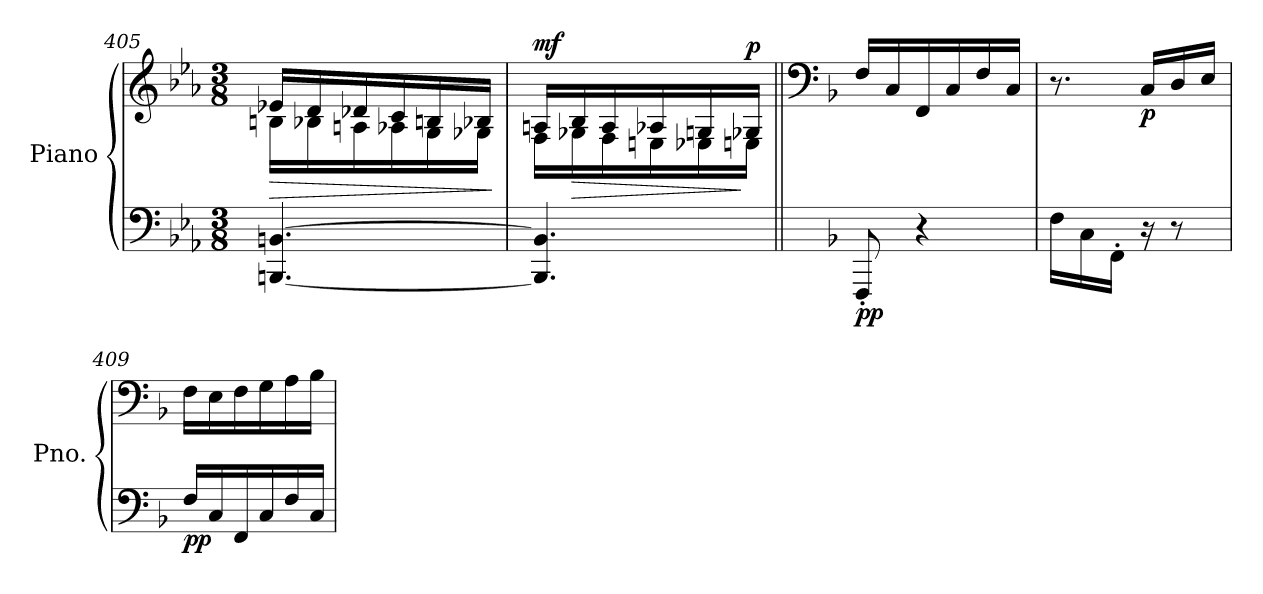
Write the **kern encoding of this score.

**kern	**kern	**dynam
*part1	*part1	*part1
*staff2	*staff1	*staff1/2
*I"Piano	*	*
*I'Pno.	*	*
*clefF4	*clefG2	*
*k[b-e-a-]	*k[b-e-a-]	*
*M3/8	*M3/8	*
=405	=405	=405
!	!	!LO:HP:b
*	*^	*
[4.BBBn/ [4.BBn/	16e-X/LL	16Bn\LL	>
.	16d/	16B-X\	.
.	16d-X/	16An\	.
.	16c/	16A-X\	.
.	16Bn/	16G\	.
.	16B-X/JJ	16G-X\JJ	.
*	*v	*v	*
.	.	]
!!LO:LB:g=z
=406	=406	=406
*	*^	*
!	!	!	!LO:DY:a
4.BBB/] 4.BB/]	16An/LL	16F\LL	mf
!	!	!	!LO:HP:b
.	16B-/	16G-X\	>
.	16A/	16F\	.
.	16A-X/	16En\	.
.	16Gn/	16E-X\	.
!	!	!	!LO:DY:n=1:a
.	16G-X/JJ	16En\JJ	] p
*	*v	*v	*
=407||	=407||	=407||
*	*clefF4	*
*k[b-]	*k[b-]	*
*	*^	*
!	!	!	!LO:DY:b=2
!	!	!	!LO:DY:n=1:b
*	*v	*v	*
8FFF'/	(<16F/LL	p p
.	16C/	.
4r	16FF/	.
.	16C/	.
.	16F/	.
.	16C/JJ	.
=408	=408	=408
16F\LL	8.r	.
16C\	.	.
16FF'\JJ)	.	.
!	!	!LO:DY:b
16r	16C/LL	p
8r	16D/	.
.	16E/JJ	.
=409	=409	=409
!	!	!LO:DY:b=2
16F/LL	16F\LL	pp
16C/	16E\	.
16FF/	16F\	.
16C/	16G\	.
16F/	16A\	.
16C/JJ	16B-\JJ	.
=	=	=
*-	*-	*-
